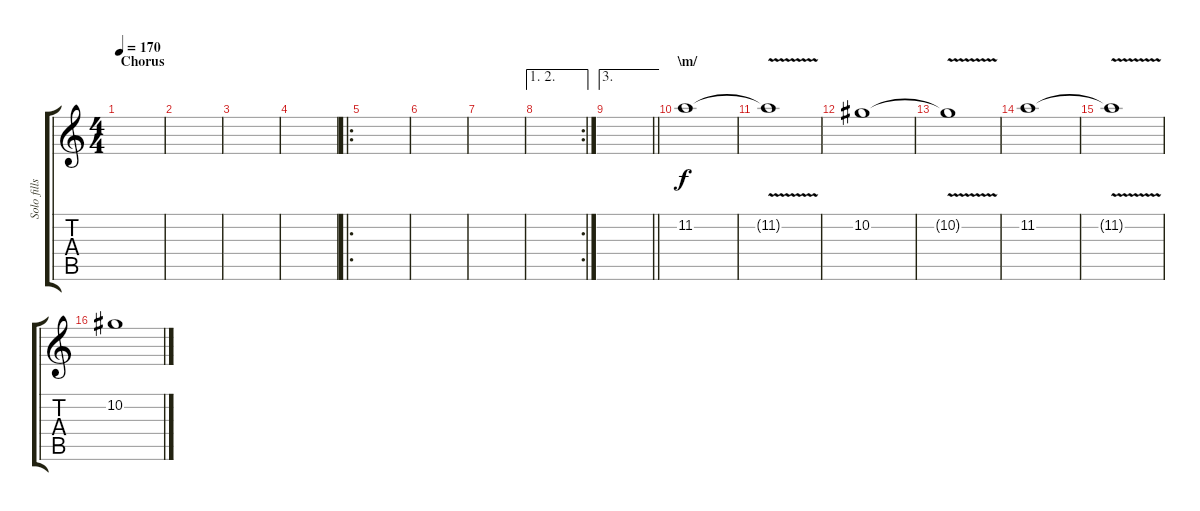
\track ("Solo fills" "Solo fills") {instrument distortionguitar}
\staff {score tabs}
\tuning (Eb4 Bb3 Gb3 Db3 Ab2 Eb2) {hide}
\ts (4 4)
\section ("" "Chorus")
\tempo 170
\clef g2
\ks c
|
|
|
|
\ro
|
|
|
\ae (1 2)
\rc 2
|
\ae 3
\barLineRight lightlight
|
\section ("" "\\m/")
11.2.1 |
11.2{v t}.1 |
10.2.1 |
10.2{v t}.1 |
11.2.1 |
11.2{v t}.1 |
10.2.1
